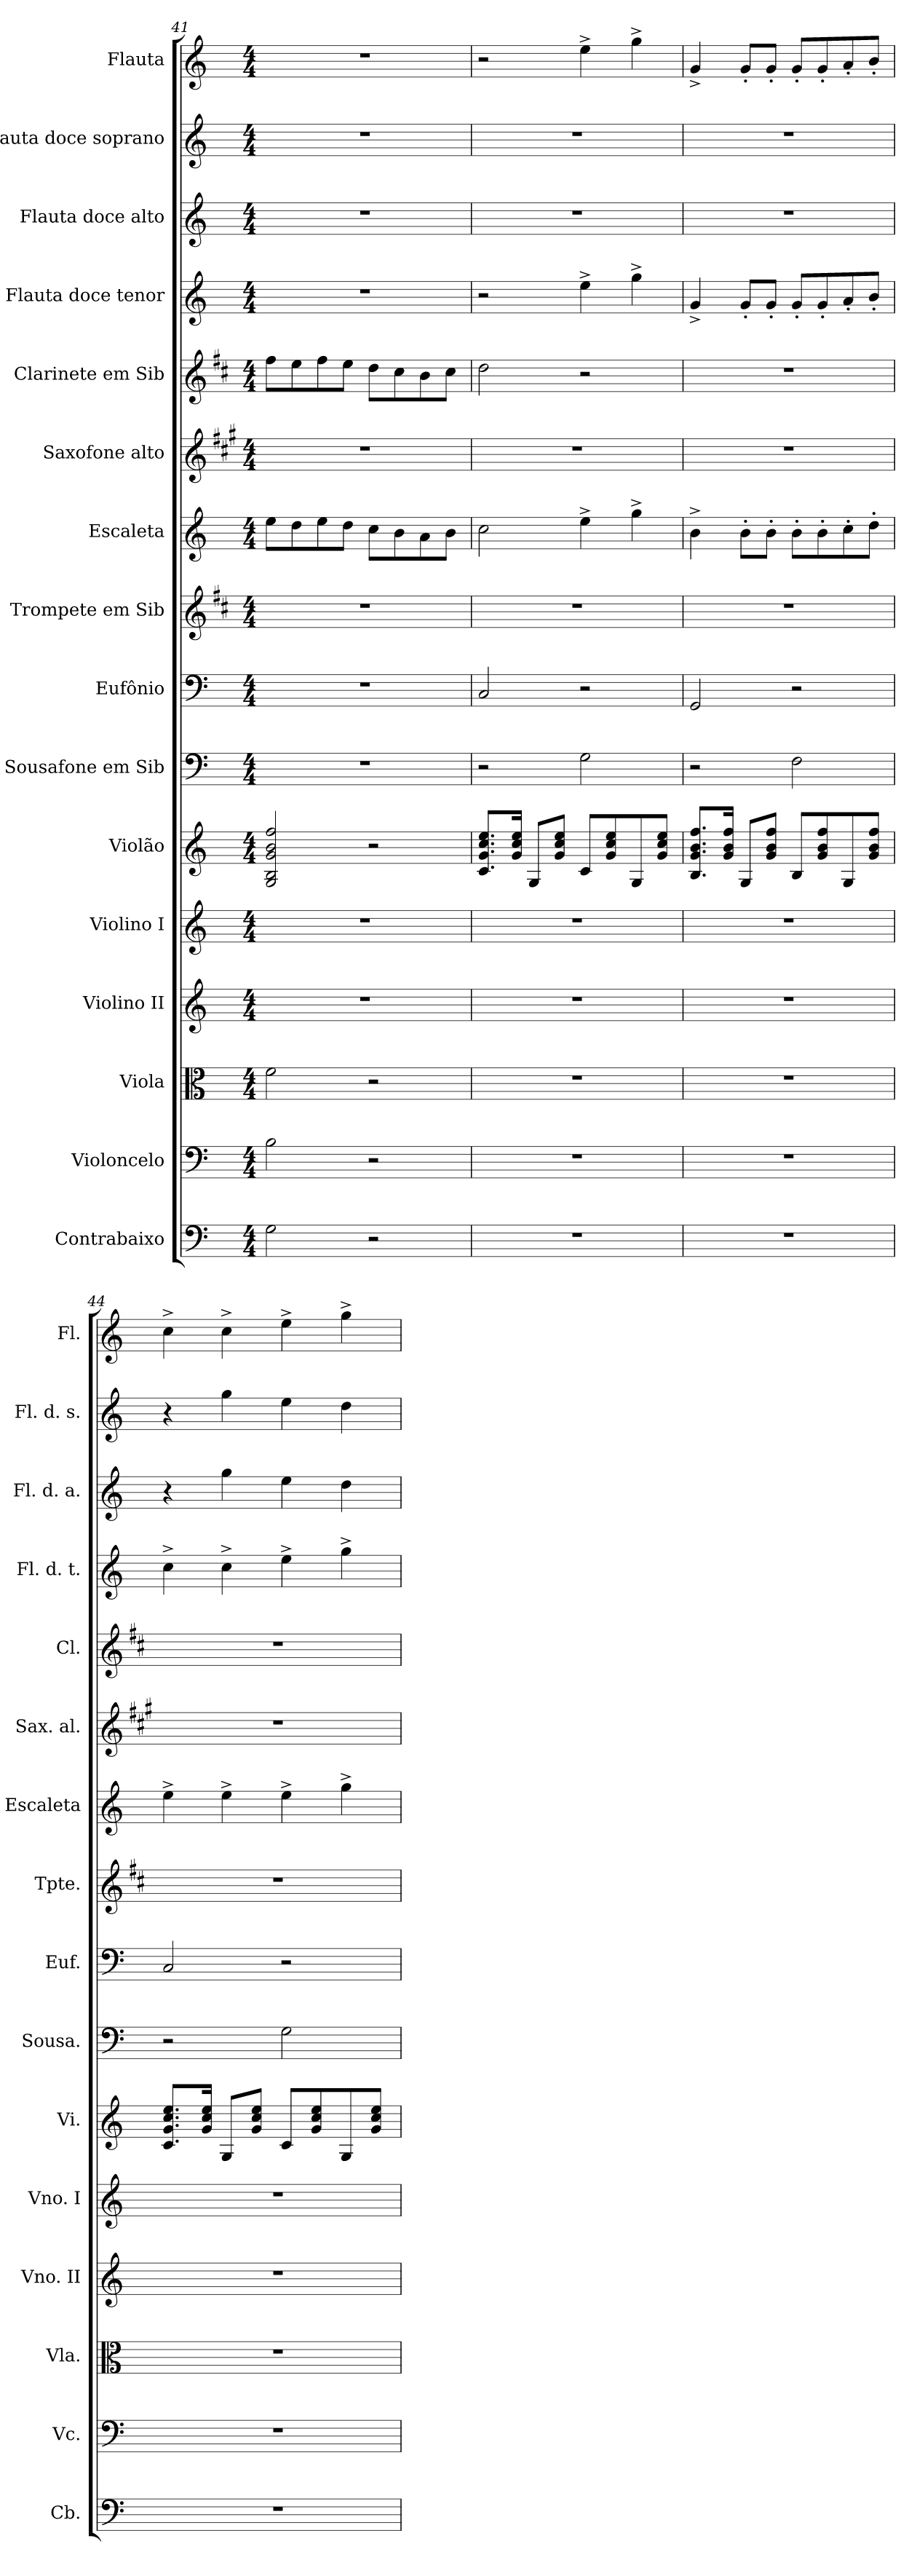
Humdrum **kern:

**kern	**kern	**kern	**kern	**kern	**kern	**kern	**kern	**kern	**kern	**kern	**kern	**kern	**kern	**kern	**kern
*part16	*part15	*part14	*part13	*part12	*part11	*part10	*part9	*part8	*part7	*part6	*part5	*part4	*part3	*part2	*part1
*staff16	*staff15	*staff14	*staff13	*staff12	*staff11	*staff10	*staff9	*staff8	*staff7	*staff6	*staff5	*staff4	*staff3	*staff2	*staff1
*I"Contrabaixo	*I"Violoncelo	*I"Viola	*I"Violino II	*I"Violino I	*I"Violão	*I"Sousafone em Sib	*I"Eufônio	*I"Trompete em Sib	*I"Escaleta	*I"Saxofone alto	*I"Clarinete em Sib	*I"Flauta doce tenor	*I"Flauta doce alto	*I"Flauta doce soprano	*I"Flauta
*I'Cb.	*I'Vc.	*I'Vla.	*I'Vno. II	*I'Vno. I	*I'Vi.	*I'Sousa.	*I'Euf.	*I'Tpte.	*I'Escaleta	*I'Sax. al.	*I'Cl.	*I'Fl. d. t.	*I'Fl. d. a.	*I'Fl. d. s.	*I'Fl.
*clefF4	*clefF4	*clefC3	*clefG2	*clefG2	*clefG2	*clefF4	*clefF4	*clefG2	*clefG2	*clefG2	*clefG2	*clefG2	*clefG2	*clefG2	*clefG2
*ITrd7c12	*	*	*	*	*ITrd7c12	*ITrd8c14	*	*ITrd1c2	*	*ITrd5c9	*ITrd1c2	*	*	*ITrd-7c-12	*
*k[]	*k[]	*k[]	*k[]	*k[]	*k[]	*k[]	*k[]	*k[]	*k[]	*k[]	*k[]	*k[]	*k[]	*k[]	*k[]
*C:	*C:	*C:	*C:	*C:	*C:	*C:	*C:	*C:	*C:	*C:	*C:	*C:	*C:	*C:	*C:
*M4/4	*M4/4	*M4/4	*M4/4	*M4/4	*M4/4	*M4/4	*M4/4	*M4/4	*M4/4	*M4/4	*M4/4	*M4/4	*M4/4	*M4/4	*M4/4
=41	=41	=41	=41	=41	=41	=41	=41	=41	=41	=41	=41	=41	=41	=41	=41
2GGi\	2Bi\	2fi\	1r	1r	2GGi/ 2BBi 2Gi 2Bi 2fi	1r	1r	1r	8eei\L	1r	8eei\L	1r	1r	1r	1r
.	.	.	.	.	.	.	.	.	8ddi\	.	8ddi\	.	.	.	.
.	.	.	.	.	.	.	.	.	8eei\	.	8eei\	.	.	.	.
.	.	.	.	.	.	.	.	.	8ddi\J	.	8ddi\J	.	.	.	.
2r	2r	2r	.	.	2r	.	.	.	8cci\L	.	8cci\L	.	.	.	.
.	.	.	.	.	.	.	.	.	8bi\	.	8bi\	.	.	.	.
.	.	.	.	.	.	.	.	.	8ai\	.	8ai\	.	.	.	.
.	.	.	.	.	.	.	.	.	8bi\J	.	8bi\J	.	.	.	.
=42	=42	=42	=42	=42	=42	=42	=42	=42	=42	=42	=42	=42	=42	=42	=42
1r	1r	1r	1r	1r	8.Ci/ 8.Gi 8.ci 8.eiL	2r	2Ci/	1r	2cci\	1r	2cci\	2r	1r	1r	2r
.	.	.	.	.	16Gi/ 16ci 16eiJk	.	.	.	.	.	.	.	.	.	.
.	.	.	.	.	8GGi/L	.	.	.	.	.	.	.	.	.	.
.	.	.	.	.	8Gi/ 8ci 8eiJ	.	.	.	.	.	.	.	.	.	.
.	.	.	.	.	8Ci/L	2GGi\	2r	.	4ee^i\	.	2r	4ee^i\	.	.	4ee^i\
.	.	.	.	.	8Gi/ 8ci 8ei	.	.	.	.	.	.	.	.	.	.
.	.	.	.	.	8GGi/	.	.	.	4gg^i\	.	.	4gg^i\	.	.	4gg^i\
.	.	.	.	.	8Gi/ 8ci 8eiJ	.	.	.	.	.	.	.	.	.	.
=43	=43	=43	=43	=43	=43	=43	=43	=43	=43	=43	=43	=43	=43	=43	=43
*	*	*	*	*^	*	*	*	*	*	*	*	*	*	*	*
1r	1r	1r	1r	1r	2ryy	8.BBi/ 8.Gi 8.Bi 8.fiL	2r	2GGi/	1r	4b^i\	1r	1r	4g^i/	1r	1r	4g^i/
.	.	.	.	.	.	16Gi/ 16Bi 16fiJk	.	.	.	.	.	.	.	.	.	.
.	.	.	.	.	.	8GGi/L	.	.	.	8b'i\L	.	.	8g'i/L	.	.	8g'i/L
.	.	.	.	.	.	8Gi/ 8Bi 8fiJ	.	.	.	8b'i\J	.	.	8g'i/J	.	.	8g'i/J
*	*	*	*	*MM150	*	*	*	*	*	*	*	*	*	*	*	*MM150
.	.	.	.	.	2ryy	8BBi/L	2FFi\	2r	.	8b'i\L	.	.	8g'i/L	.	.	8g'i/L
.	.	.	.	.	.	8Gi/ 8Bi 8fi	.	.	.	8b'i\	.	.	8g'i/	.	.	8g'i/
.	.	.	.	.	.	8GGi/	.	.	.	8cc'i\	.	.	8a'i/	.	.	8a'i/
.	.	.	.	.	.	8Gi/ 8Bi 8fiJ	.	.	.	8dd'i\J	.	.	8b'i/J	.	.	8b'i/J
*	*	*	*	*v	*v	*	*	*	*	*	*	*	*	*	*	*
!!LO:PB:g=z
=44	=44	=44	=44	=44	=44	=44	=44	=44	=44	=44	=44	=44	=44	=44	=44
1r	1r	1r	1r	1r	8.Ci/ 8.Gi 8.ci 8.eiL	2r	2Ci/	1r	4ee^i\	1r	1r	4cc^i\	4r	4r	4cc^i\
.	.	.	.	.	16Gi/ 16ci 16eiJk	.	.	.	.	.	.	.	.	.	.
.	.	.	.	.	8GGi/L	.	.	.	4ee^i\	.	.	4cc^i\	4ggi\	4gggi\	4cc^i\
.	.	.	.	.	8Gi/ 8ci 8eiJ	.	.	.	.	.	.	.	.	.	.
.	.	.	.	.	8Ci/L	2GGi\	2r	.	4ee^i\	.	.	4ee^i\	4eei\	4eeei\	4ee^i\
.	.	.	.	.	8Gi/ 8ci 8ei	.	.	.	.	.	.	.	.	.	.
.	.	.	.	.	8GGi/	.	.	.	4gg^i\	.	.	4gg^i\	4ddi\	4dddi\	4gg^i\
.	.	.	.	.	8Gi/ 8ci 8eiJ	.	.	.	.	.	.	.	.	.	.
=	=	=	=	=	=	=	=	=	=	=	=	=	=	=	=
*-	*-	*-	*-	*-	*-	*-	*-	*-	*-	*-	*-	*-	*-	*-	*-
